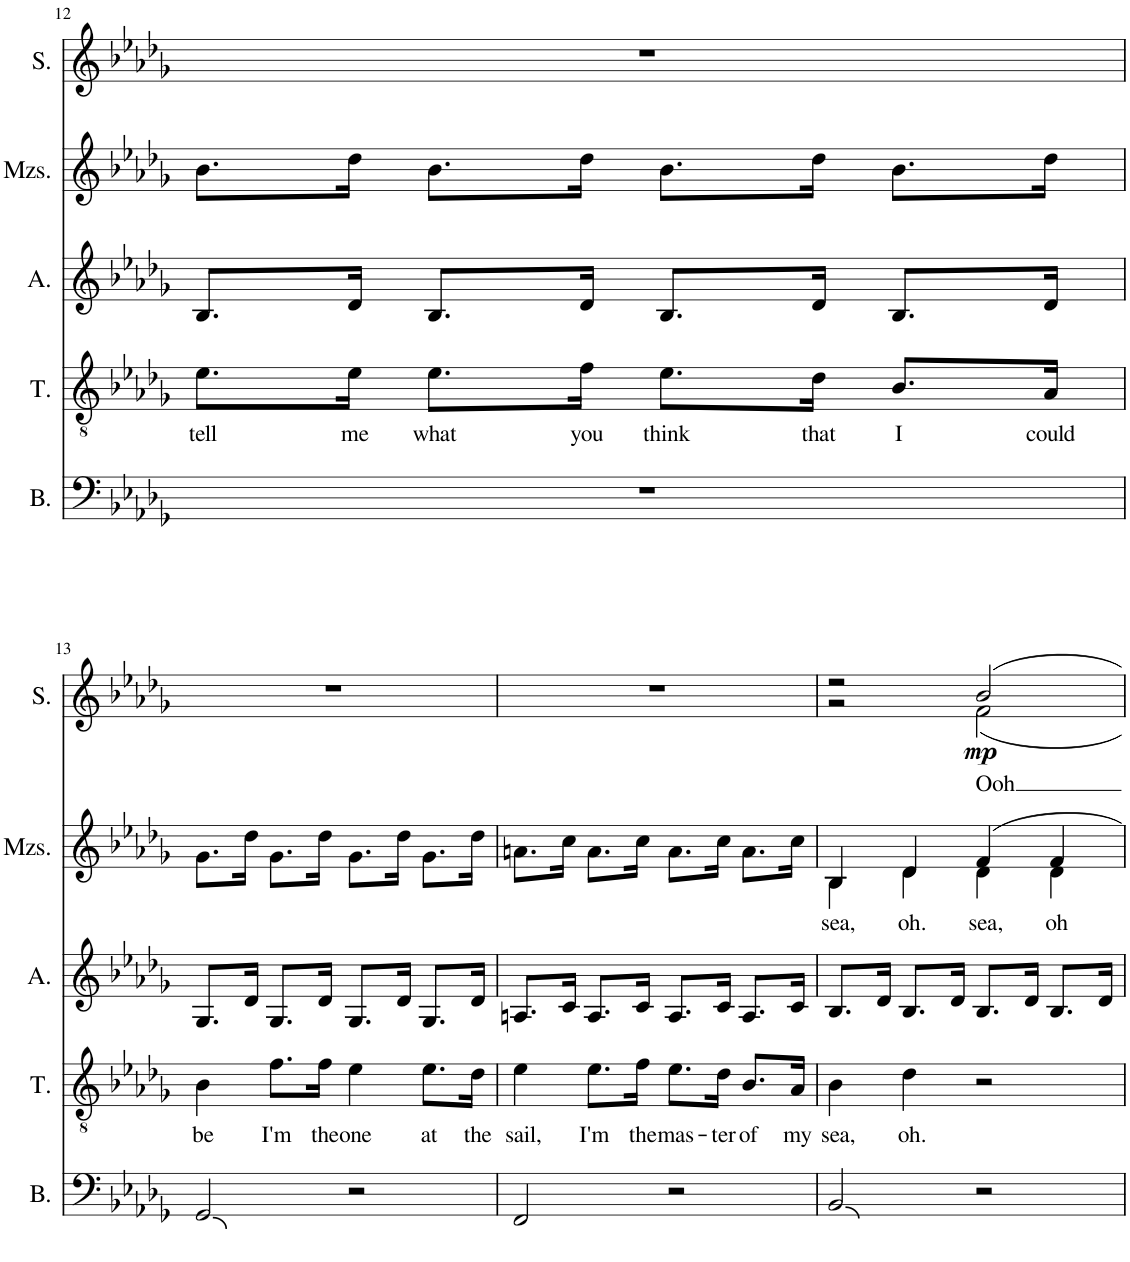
**kern	**kern	**text	**kern	**kern	**text	**kern	**text	**dynam
*part5	*part4	*part4	*part3	*part2	*part2	*part1	*part1	*part1
*staff5	*staff4	*staff4	*staff3	*staff2	*staff2	*staff1	*staff1	*staff1
*I"Bass	*I"Tenor	*	*I"Alt	*I"Mezzosopran	*	*I"Sopran	*	*
*I'B.	*I'T.	*	*I'A.	*I'Mzs.	*	*I'S.	*	*
!!LO:PB:g=z
*clefF4	*clefGv2	*	*clefG2	*clefG2	*	*clefG2	*	*
*k[b-e-a-d-g-]	*k[b-e-a-d-g-]	*	*k[b-e-a-d-g-]	*k[b-e-a-d-g-]	*	*k[b-e-a-d-g-]	*	*
*M4/4	*M4/4	*	*M4/4	*M4/4	*	*M4/4	*	*
=12	=12	=12	=12	=12	=12	=12	=12	=12
!	!	!LO:LY:b	!	!	!	!	!	!
1r	8.e-\L	tell	8.B-/L	8.b-\L	.	1r	.	.
!	!	!LO:LY:b	!	!	!	!	!	!
.	16e-\Jk	me	16d-/Jk	16dd-\Jk	.	.	.	.
!	!	!LO:LY:b	!	!	!	!	!	!
.	8.e-\L	what	8.B-/L	8.b-\L	.	.	.	.
!	!	!LO:LY:b	!	!	!	!	!	!
.	16f\Jk	you	16d-/Jk	16dd-\Jk	.	.	.	.
!	!	!LO:LY:b	!	!	!	!	!	!
.	8.e-\L	think	8.B-/L	8.b-\L	.	.	.	.
!	!	!LO:LY:b	!	!	!	!	!	!
.	16d-\Jk	that	16d-/Jk	16dd-\Jk	.	.	.	.
!	!	!LO:LY:b	!	!	!	!	!	!
.	8.B-/L	I	8.B-/L	8.b-\L	.	.	.	.
!	!	!LO:LY:b	!	!	!	!	!	!
.	16A-/Jk	could	16d-/Jk	16dd-\Jk	.	.	.	.
!!LO:LB:g=z
=13	=13	=13	=13	=13	=13	=13	=13	=13
!	!	!LO:LY:b	!	!	!	!	!	!
2GG-/	4B-\	be	8.G-/L	8.g-\L	.	1r	.	.
.	.	.	16d-/Jk	16dd-\Jk	.	.	.	.
!	!	!LO:LY:b	!	!	!	!	!	!
.	8.f\L	I'm	8.G-/L	8.g-\L	.	.	.	.
!	!	!LO:LY:b	!	!	!	!	!	!
.	16f\Jk	the	16d-/Jk	16dd-\Jk	.	.	.	.
!	!	!LO:LY:b	!	!	!	!	!	!
2r	4e-\	one	8.G-/L	8.g-\L	.	.	.	.
.	.	.	16d-/Jk	16dd-\Jk	.	.	.	.
!	!	!LO:LY:b	!	!	!	!	!	!
.	8.e-\L	at	8.G-/L	8.g-\L	.	.	.	.
!	!	!LO:LY:b	!	!	!	!	!	!
.	16d-\Jk	the	16d-/Jk	16dd-\Jk	.	.	.	.
=14	=14	=14	=14	=14	=14	=14	=14	=14
!	!	!LO:LY:b	!	!	!	!	!	!
2FF/	4e-\	sail,	8.An/L	8.an\L	.	1r	.	.
.	.	.	16c/Jk	16cc\Jk	.	.	.	.
!	!	!LO:LY:b	!	!	!	!	!	!
.	8.e-\L	I'm	8.A/L	8.a\L	.	.	.	.
!	!	!LO:LY:b	!	!	!	!	!	!
.	16f\Jk	the	16c/Jk	16cc\Jk	.	.	.	.
!	!	!LO:LY:b	!	!	!	!	!	!
2r	8.e-\L	mas-	8.A/L	8.a\L	.	.	.	.
!	!	!LO:LY:b	!	!	!	!	!	!
.	16d-\Jk	-ter	16c/Jk	16cc\Jk	.	.	.	.
!	!	!LO:LY:b	!	!	!	!	!	!
.	8.B-/L	of	8.A/L	8.a\L	.	.	.	.
!	!	!LO:LY:b	!	!	!	!	!	!
.	16A-/Jk	my	16c/Jk	16cc\Jk	.	.	.	.
=15	=15	=15	=15	=15	=15	=15	=15	=15
!	!	!LO:LY:b	!	!	!LO:LY:b	!	!	!
*	*	*	*	*^	*	*^	*	*
2BB-/	4B-\	sea,	8.B-/L	4B-/	4B-\	sea,	2r	2r	.	.
.	.	.	16d-/Jk	.	.	.	.	.	.	.
!	!	!LO:LY:b	!	!	!	!LO:LY:b	!	!	!	!
.	4d-\	oh.	8.B-/L	4d-/	4d-\	oh.	.	.	.	.
.	.	.	16d-/Jk	.	.	.	.	.	.	.
!	!	!	!	!	!	!LO:LY:b	!	!	!LO:LY:b	!LO:DY:b
2r	2r	.	8.B-/L	4f/	4d-\	sea,	2b-/	2f\	Ooh	mp
.	.	.	16d-/Jk	.	.	.	.	.	.	.
!	!	!	!	!	!	!LO:LY:b	!	!	!	!
.	.	.	8.B-/L	4f/	4d-\	oh	.	.	.	.
.	.	.	16d-/Jk	.	.	.	.	.	.	.
*	*	*	*	*v	*v	*	*	*	*	*
*	*	*	*	*	*	*v	*v	*	*
=	=	=	=	=	=	=	=	=
*-	*-	*-	*-	*-	*-	*-	*-	*-
